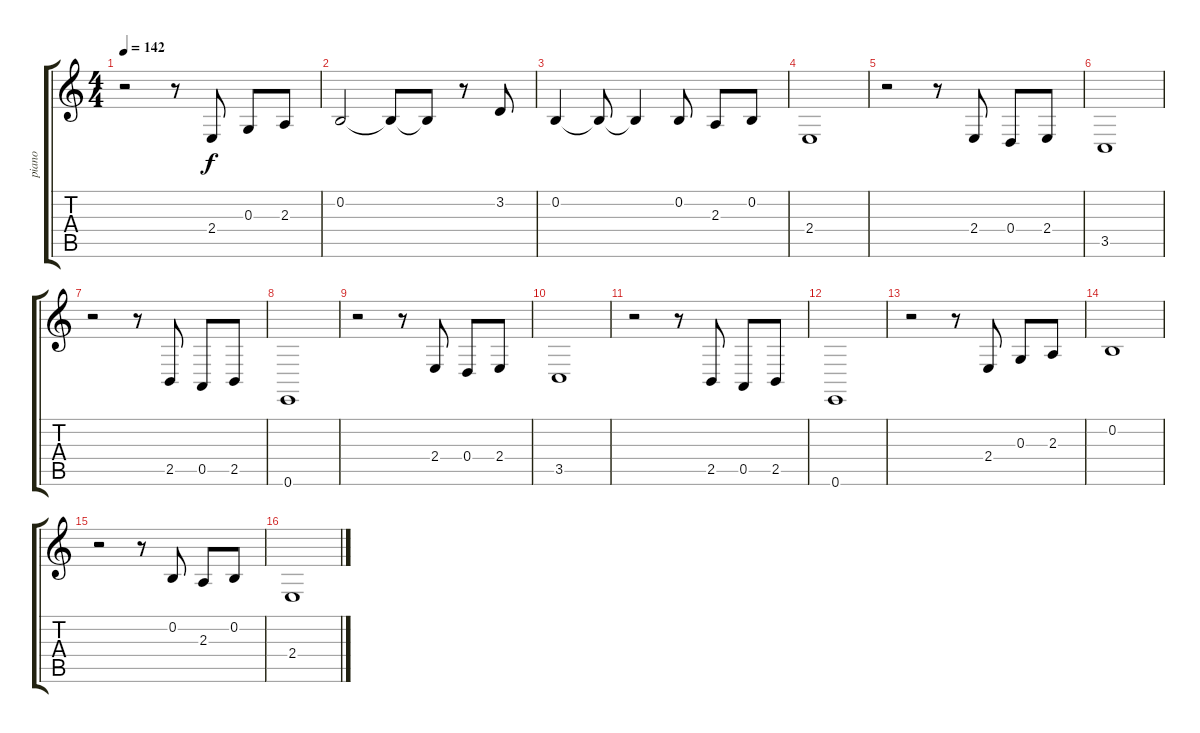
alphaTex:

\track ("piano" "piano") {instrument brightacousticpiano}
\staff {score tabs}
\tuning (E4 B3 G3 D3 A2 E2) {hide}
\ts (4 4)
\tempo 142
\clef g2
\ks c
r.2{dy f} r.8 2.4.8 0.3.8 2.3.8 |
0.2.2 0.2{t}.8 0.2{t}.8 r.8 3.2.8 |
0.2.4 0.2{t}.8 0.2{t}.4 0.2.8 2.3.8 0.2.8 |
2.4.1 |
r.2 r.8 2.4.8 0.4.8 2.4.8 |
3.5.1 |
r.2 r.8 2.5.8 0.5.8 2.5.8 |
0.6.1 |
r.2 r.8 2.4.8 0.4.8 2.4.8 |
3.5.1 |
r.2 r.8 2.5.8 0.5.8 2.5.8 |
0.6.1 |
r.2 r.8 2.4.8 0.3.8 2.3.8 |
0.2.1 |
r.2 r.8 0.2.8 2.3.8 0.2.8 |
2.4.1
